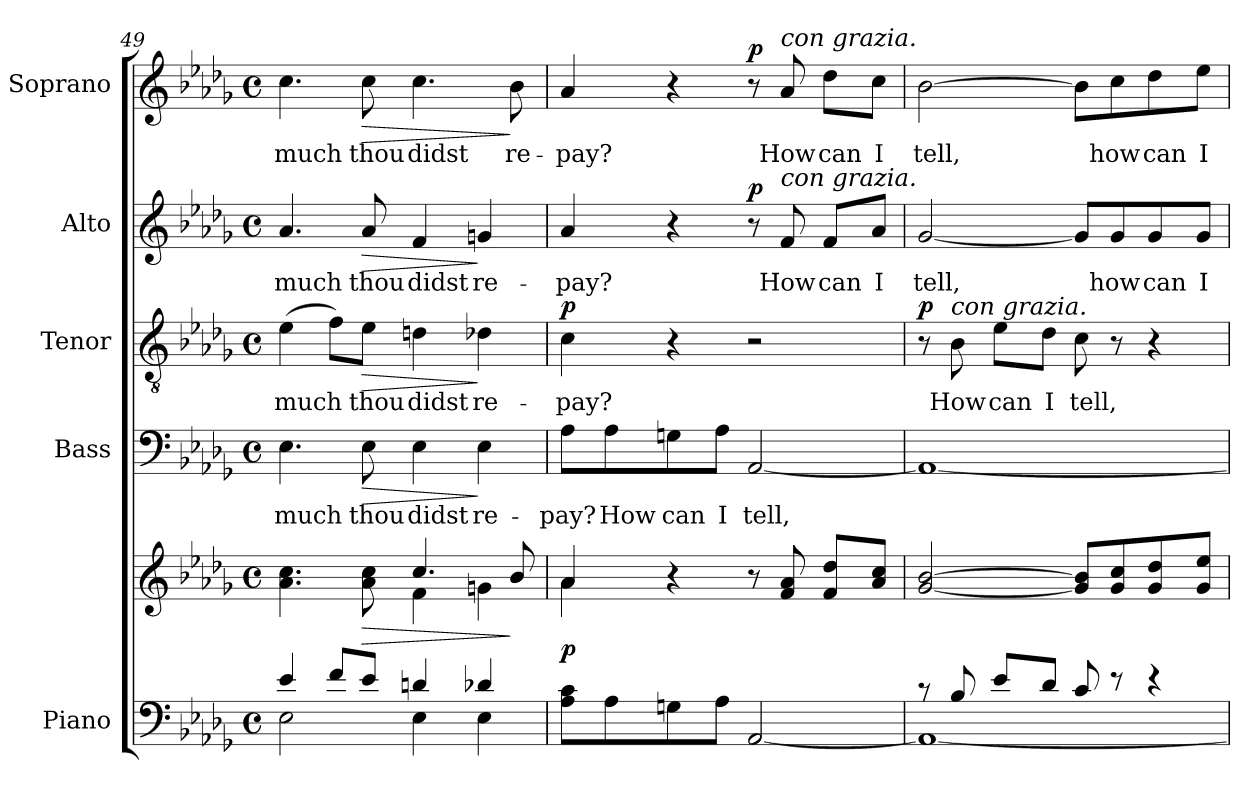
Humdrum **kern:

**kern	**kern	**dynam	**kern	**text	**dynam	**kern	**text	**dynam	**kern	**text	**dynam	**kern	**text	**dynam
*part5	*part5	*part5	*part4	*part4	*part4	*part3	*part3	*part3	*part2	*part2	*part2	*part1	*part1	*part1
*staff6	*staff5	*staff5/6	*staff4	*staff4	*staff4	*staff3	*staff3	*staff3	*staff2	*staff2	*staff2	*staff1	*staff1	*staff1
*I"Piano	*	*	*I"Bass	*	*	*I"Tenor	*	*	*I"Alto	*	*	*I"Soprano	*	*
*I'Pno.	*	*	*I'B.	*	*	*I'T.	*	*	*I'A.	*	*	*I'S.	*	*
*clefF4	*clefG2	*	*clefF4	*	*	*clefGv2	*	*	*clefG2	*	*	*clefG2	*	*
*	*	*	*	*	*	*ITrd7c12	*	*	*	*	*	*	*	*
*k[b-e-a-d-g-]	*k[b-e-a-d-g-]	*	*k[b-e-a-d-g-]	*	*	*k[b-e-a-d-g-]	*	*	*k[b-e-a-d-g-]	*	*	*k[b-e-a-d-g-]	*	*
*D-:	*D-:	*	*D-:	*	*	*D-:	*	*	*D-:	*	*	*D-:	*	*
*M4/4	*M4/4	*	*M4/4	*	*	*M4/4	*	*	*M4/4	*	*	*M4/4	*	*
*met(c)	*met(c)	*	*met(c)	*	*	*met(c)	*	*	*met(c)	*	*	*met(c)	*	*
=49	=49	=49	=49	=49	=49	=49	=49	=49	=49	=49	=49	=49	=49	=49
*^	*^	*	*	*	*	*	*	*	*	*	*	*	*	*
!	!	!	!	!	!	!LO:LY:b:color=#000000	!	!	!	!	!	!	!	!	!	!
!	!	!	!	!	!	!	!	!	!LO:LY:b:color=#000000	!	!	!	!	!	!	!
!	!	!	!	!	!	!	!	!	!	!	!	!LO:LY:b:color=#000000	!	!	!	!
!	!	!	!	!	!	!	!	!	!	!	!	!	!	!	!LO:LY:b:color=#000000	!
4e-i/	2E-i\	4.a-i\ 4.cci	2ryy	.	4.E-i\	much	.	(4E-i\	much	.	4.a-i/	much	.	4.cci\	much	.
8fi/L	.	.	.	.	.	.	.	8Fi\L)	.	.	.	.	.	.	.	.
!	!	!	!	!LO:HP:b	!	!	!	!	!	!	!	!	!	!	!	!
!	!	!	!	!	!	!LO:LY:b:color=#000000	!LO:HP:b	!	!	!	!	!	!	!	!	!
!	!	!	!	!	!	!	!	!	!LO:LY:b:color=#000000	!LO:HP:b	!	!	!	!	!	!
!	!	!	!	!	!	!	!	!	!	!	!	!LO:LY:b:color=#000000	!LO:HP:b	!	!	!
!	!	!	!	!	!	!	!	!	!	!	!	!	!	!	!LO:LY:b:color=#000000	!LO:HP:b
8e-i/J	.	8a-i\ 8cci	.	>	8E-i\	thou	>	8E-i\J	thou	>	8a-i/	thou	>	8cci\	thou	>
!	!	!	!	!	!	!LO:LY:b:color=#000000	!	!	!	!	!	!	!	!	!	!
!	!	!	!	!	!	!	!	!	!LO:LY:b:color=#000000	!	!	!	!	!	!	!
!	!	!	!	!	!	!	!	!	!	!	!	!LO:LY:b:color=#000000	!	!	!	!
!	!	!	!	!	!	!	!	!	!	!	!	!	!	!	!LO:LY:b:color=#000000	!
4dni/	4E-i\	4.cci/	4fi\	.	4E-i\	didst	.	4Dni\	didst	.	4fi/	didst	.	4.cci\	didst	.
!	!	!	!	!	!	!LO:LY:b:color=#000000	!	!	!	!	!	!	!	!	!	!
!	!	!	!	!	!	!	!	!	!LO:LY:b:color=#000000	!	!	!	!	!	!	!
!	!	!	!	!	!	!	!	!	!	!	!	!LO:LY:b:color=#000000	!	!	!	!
4d-Xi/	4E-i\	.	4gni\	.	4E-i\	re-	]	4D-Xi\	re-	]	4gni/	re-	]	.	.	.
!	!	!	!	!	!	!	!	!	!	!	!	!	!	!	!LO:LY:b:color=#000000	!
.	.	8b-i/	.	]	.	.	.	.	.	.	.	.	.	8b-i\	re-	]
*v	*v	*	*	*	*	*	*	*	*	*	*	*	*	*	*	*
=50	=50	=50	=50	=50	=50	=50	=50	=50	=50	=50	=50	=50	=50	=50	=50
!	!	!	!	!	!LO:LY:b:color=#000000	!	!	!	!	!	!	!	!	!	!
!	!	!	!	!	!	!	!	!LO:LY:b:color=#000000	!	!	!	!	!	!	!
!	!	!	!	!	!	!	!	!	!	!	!LO:LY:b:color=#000000	!	!	!	!
!	!	!	!	!	!	!	!	!	!	!	!	!	!	!LO:LY:b:color=#000000	!
8A-i\ 8ciL	4a-i/	4a-i\	p	8A-i\L	-pay?	.	4Ci\	-pay?	p	4a-i/	-pay?	.	4a-i/	-pay?	.
!	!	!	!	!	!LO:LY:b:color=#000000	!	!	!	!	!	!	!	!	!	!
8A-i\	.	.	.	8A-i\	How	.	.	.	.	.	.	.	.	.	.
!	!	!	!	!	!LO:LY:b:color=#000000	!	!	!	!	!	!	!	!	!	!
8Gni\	4r	2.ryy	.	8Gni\	can	.	4r	.	.	4r	.	.	4r	.	.
!	!	!	!	!	!LO:LY:b:color=#000000	!	!	!	!	!	!	!	!	!	!
8A-i\J	.	.	.	8A-i\J	I	.	.	.	.	.	.	.	.	.	.
!	!	!	!	!	!LO:LY:b:color=#000000	!	!	!	!	!	!	!	!	!	!
[<2AA-i/	8r	.	.	[<2AA-i/	tell,	.	2r	.	.	8r	.	p	8r	.	p
!	!	!	!	!	!	!	!	!	!	!	!LO:LY:b:color=#000000	!	!	!	!
!	!	!	!	!	!	!	!	!	!	!	!	!	!LO:TX:a:i:t=con grazia.	!	!
!	!	!	!	!	!	!	!	!	!	!LO:TX:a:i:t=con grazia.	!	!	!	!	!
!	!	!	!	!	!	!	!	!	!	!	!	!	!	!LO:LY:b:color=#000000	!
.	8fi/ 8a-i	.	.	.	.	.	.	.	.	8fi/	How	.	8a-i/	How	.
!	!	!	!	!	!	!	!	!	!	!	!LO:LY:b:color=#000000	!	!	!	!
!	!	!	!	!	!	!	!	!	!	!	!	!	!	!LO:LY:b:color=#000000	!
.	8fi/ 8dd-iL	.	.	.	.	.	.	.	.	8fi/L	can	.	8dd-i\L	can	.
!	!	!	!	!	!	!	!	!	!	!	!LO:LY:b:color=#000000	!	!	!	!
!	!	!	!	!	!	!	!	!	!	!	!	!	!	!LO:LY:b:color=#000000	!
.	8a-i/ 8cciJ	.	.	.	.	.	.	.	.	8a-i/J	I	.	8cci\J	I	.
*	*v	*v	*	*	*	*	*	*	*	*	*	*	*	*	*
!!LO:LB:g=z
=51	=51	=51	=51	=51	=51	=51	=51	=51	=51	=51	=51	=51	=51	=51
*^	*	*	*	*	*	*	*	*	*	*	*	*	*	*
!	!	!	!	!	!	!	!	!	!	!	!LO:LY:b:color=#000000	!	!	!	!
!	!	!	!	!	!	!	!	!	!	!	!	!	!	!LO:LY:b:color=#000000	!
8r	1AA-i_<	[<2g-i/ [>2b-i	.	1AA-i_<	.	.	8r	.	p	[<2g-i/	tell,	.	[>2b-i\	tell,	.
!	!	!	!	!	!	!	!LO:TX:a:i:t=con grazia.	!	!	!	!	!	!	!	!
!	!	!	!	!	!	!	!	!LO:LY:b:color=#000000	!	!	!	!	!	!	!
8B-i/	.	.	.	.	.	.	8BB-i\	How	.	.	.	.	.	.	.
!	!	!	!	!	!	!	!	!LO:LY:b:color=#000000	!	!	!	!	!	!	!
8e-i/L	.	.	.	.	.	.	8E-i\L	can	.	.	.	.	.	.	.
!	!	!	!	!	!	!	!	!LO:LY:b:color=#000000	!	!	!	!	!	!	!
8d-i/J	.	.	.	.	.	.	8D-i\J	I	.	.	.	.	.	.	.
!	!	!	!	!	!	!	!	!LO:LY:b:color=#000000	!	!	!	!	!	!	!
8ci/	.	8g-i/] 8b-i]L	.	.	.	.	8Ci\	tell,	.	8g-i/L]	.	.	8b-i\L]	.	.
!	!	!	!	!	!	!	!	!	!	!	!LO:LY:b:color=#000000	!	!	!	!
!	!	!	!	!	!	!	!	!	!	!	!	!	!	!LO:LY:b:color=#000000	!
8r	.	8g-i/ 8cci	.	.	.	.	8r	.	.	8g-i/	how	.	8cci\	how	.
!	!	!	!	!	!	!	!	!	!	!	!LO:LY:b:color=#000000	!	!	!	!
!	!	!	!	!	!	!	!	!	!	!	!	!	!	!LO:LY:b:color=#000000	!
4r	.	8g-i/ 8dd-i	.	.	.	.	4r	.	.	8g-i/	can	.	8dd-i\	can	.
!	!	!	!	!	!	!	!	!	!	!	!LO:LY:b:color=#000000	!	!	!	!
!	!	!	!	!	!	!	!	!	!	!	!	!	!	!LO:LY:b:color=#000000	!
.	.	8g-i/ 8ee-iJ	.	.	.	.	.	.	.	8g-i/J	I	.	8ee-i\J	I	.
*v	*v	*	*	*	*	*	*	*	*	*	*	*	*	*	*
=	=	=	=	=	=	=	=	=	=	=	=	=	=	=
*-	*-	*-	*-	*-	*-	*-	*-	*-	*-	*-	*-	*-	*-	*-
